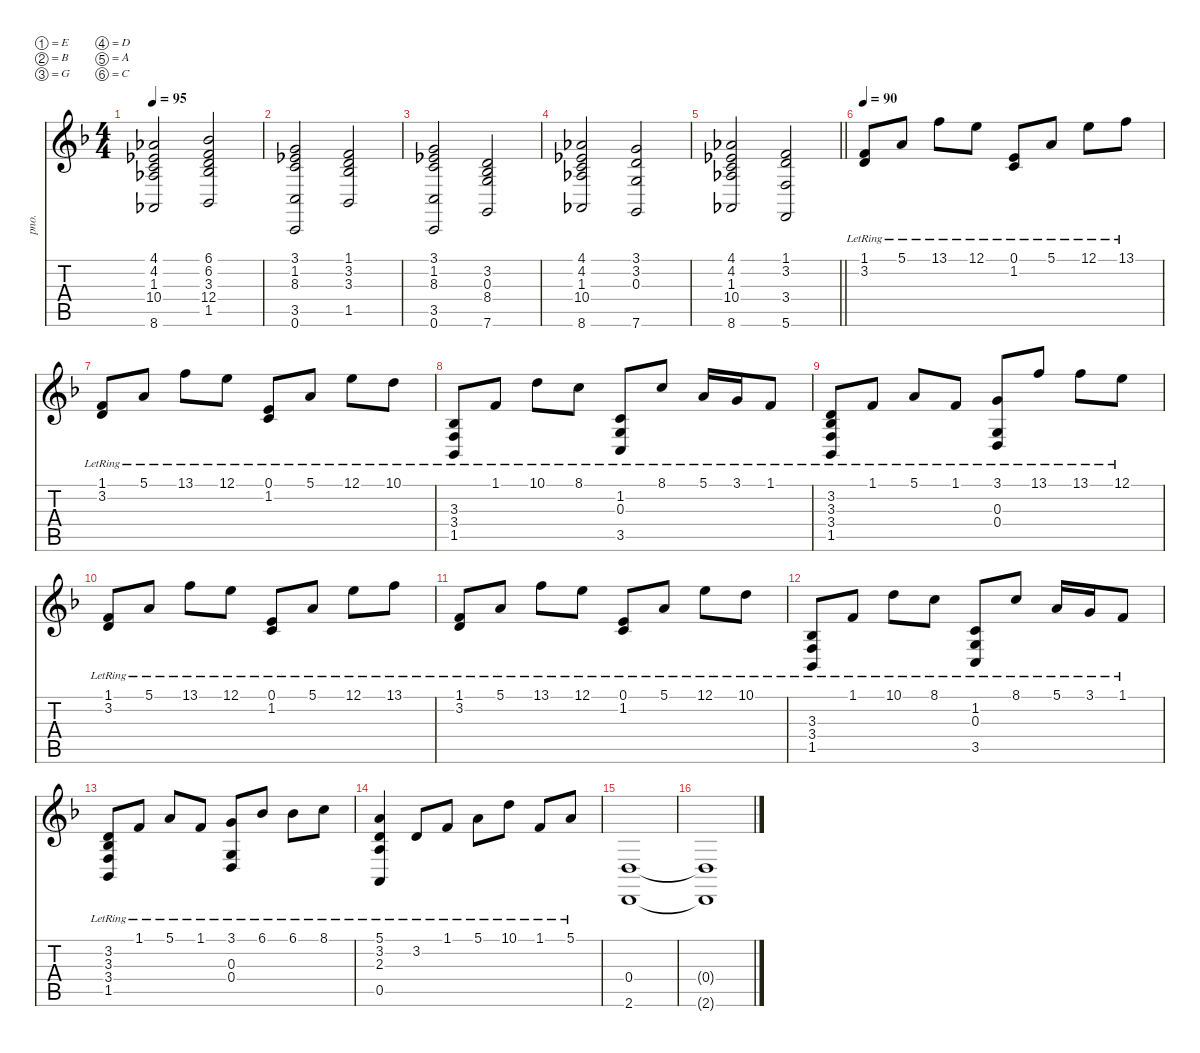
\defaultSystemsLayout 4
\hideDynamics
\bracketExtendMode nobrackets
\track ("Tuomas" "pno.") {instrument acousticgrandpiano}
\staff {score tabs}
\tuning (E4 B3 G3 D3 A2 C2)
\ts (4 4)
\tempo 95
\clef g2
\ks f
(4.1{acc b} 4.2{acc b} 1.3{acc b} 10.4{acc forcenatural} 8.6{acc b}).2{dy mf} (6.1{acc b} 6.2{acc forcenatural} 3.3{acc b} 12.4{acc forcenatural} 1.5{acc b}).2 |
(3.1{acc forcenatural} 1.2{acc forcenatural} 8.3{acc b} 3.5{acc forcenatural} 0.6{acc forcenatural}).2 (1.1{acc forcenatural} 3.2{acc forcenatural} 3.3{acc b} 1.5{acc b}).2 |
(3.1{acc forcenatural} 1.2{acc forcenatural} 8.3{acc b} 3.5{acc forcenatural} 0.6{acc forcenatural}).2 (3.2{acc forcenatural} 0.3{acc forcenatural} 8.4{acc b} 7.6{acc forcenatural}).2 |
(4.1{acc b} 4.2{acc b} 1.3{acc b} 10.4{acc forcenatural} 8.6{acc b}).2 (3.1{acc forcenatural} 3.2{acc forcenatural} 0.3{acc forcenatural} 7.6{acc forcenatural}).2 |
\barLineRight lightlight
(4.1{acc b} 4.2{acc b} 1.3{acc b} 10.4{acc forcenatural} 8.6{acc b}).2 (1.1{acc forcenatural} 3.2{acc forcenatural} 3.4{acc forcenatural} 5.6{acc forcenatural}).2 |
\tempo 90
(1.1{lr acc forcenatural} 3.2{lr acc forcenatural}).8 5.1{lr acc forcenatural}.8{dy f} 13.1{lr acc forcenatural}.8 12.1{lr acc forcenatural}.8 (0.1{lr acc forcenatural} 1.2{lr acc forcenatural}).8{dy mf} 5.1{lr acc forcenatural}.8{dy f} 12.1{lr acc forcenatural}.8{dy mf} 13.1{lr acc forcenatural}.8 |
(1.1{lr acc forcenatural} 3.2{lr acc forcenatural}).8 5.1{lr acc forcenatural}.8{dy ff} 13.1{lr acc forcenatural}.8{dy f} 12.1{lr acc forcenatural}.8 (0.1{lr acc forcenatural} 1.2{lr acc forcenatural}).8{dy mf} 5.1{lr acc forcenatural}.8{dy f} 12.1{lr acc forcenatural}.8{dy mf} 10.1{lr acc forcenatural}.8{dy f} |
(3.3{lr acc b} 3.4{lr acc forcenatural} 1.5{lr acc b}).8{dy mf} 1.1{lr acc forcenatural}.8{dy f} 10.1{lr acc forcenatural}.8 8.1{lr acc forcenatural}.8 (1.2{lr acc forcenatural} 0.3{lr acc forcenatural} 3.5{lr acc forcenatural}).8{dy mf} 8.1{lr acc forcenatural}.8{dy f} 5.1{lr acc forcenatural}.16 3.1{lr acc forcenatural}.16 1.1{lr acc forcenatural}.8 |
\tempo (85 0.625 hide)
(3.2{lr acc forcenatural} 3.3{lr acc b} 3.4{lr acc forcenatural} 1.5{lr acc b}).8 1.1{lr acc forcenatural}.8 5.1{lr acc forcenatural}.8 1.1{lr acc forcenatural}.8 (3.1{lr acc forcenatural} 0.3{lr acc forcenatural} 0.4{lr acc forcenatural}).8 13.1{lr acc forcenatural}.8{dy mf} 13.1{lr acc forcenatural}.8{dy f} 12.1{lr acc forcenatural}.8 |
\tempo (90 hide)
(1.1{lr acc forcenatural} 3.2{lr acc forcenatural}).8{dy mf} 5.1{lr acc forcenatural}.8{dy f} 13.1{lr acc forcenatural}.8 12.1{lr acc forcenatural}.8 (0.1{lr acc forcenatural} 1.2{lr acc forcenatural}).8{dy mf} 5.1{lr acc forcenatural}.8{dy f} 12.1{lr acc forcenatural}.8{dy mf} 13.1{lr acc forcenatural}.8 |
(1.1{lr acc forcenatural} 3.2{lr acc forcenatural}).8 5.1{lr acc forcenatural}.8{dy ff} 13.1{lr acc forcenatural}.8{dy f} 12.1{lr acc forcenatural}.8 (0.1{lr acc forcenatural} 1.2{lr acc forcenatural}).8{dy mf} 5.1{lr acc forcenatural}.8{dy f} 12.1{lr acc forcenatural}.8{dy mf} 10.1{lr acc forcenatural}.8{dy f} |
(3.3{lr acc b} 3.4{lr acc forcenatural} 1.5{lr acc b}).8{dy mf} 1.1{lr acc forcenatural}.8{dy f} 10.1{lr acc forcenatural}.8 8.1{lr acc forcenatural}.8 (1.2{lr acc forcenatural} 0.3{lr acc forcenatural} 3.5{lr acc forcenatural}).8{dy mf} 8.1{lr acc forcenatural}.8{dy f} 5.1{lr acc forcenatural}.16 3.1{lr acc forcenatural}.16 1.1{lr acc forcenatural}.8 |
\tempo (80 hide)
(3.2{lr acc forcenatural} 3.3{lr acc b} 3.4{lr acc forcenatural} 1.5{lr acc b}).8 1.1{lr acc forcenatural}.8 5.1{lr acc forcenatural}.8 1.1{lr acc forcenatural}.8 (3.1{lr acc forcenatural} 0.3{lr acc forcenatural} 0.4{lr acc forcenatural}).8 6.1{lr acc b}.8 6.1{lr acc b}.8 8.1{lr acc forcenatural}.8 |
\tempo (60 hide)
(5.1{lr acc forcenatural} 3.2{lr acc forcenatural} 2.3{lr acc forcenatural} 0.5{lr acc forcenatural}).4 3.2{lr acc forcenatural}.8 1.1{lr acc forcenatural}.8 5.1{lr acc forcenatural}.8 10.1{lr acc forcenatural}.8{dy mp} 1.1{lr acc forcenatural}.8{dy f} 5.1{lr acc forcenatural}.8 |
\tempo (80 hide)
(0.4{acc forcenatural} 2.6{acc forcenatural}).1 |
(0.4{t acc forcenatural} 2.6{t acc forcenatural}).1
